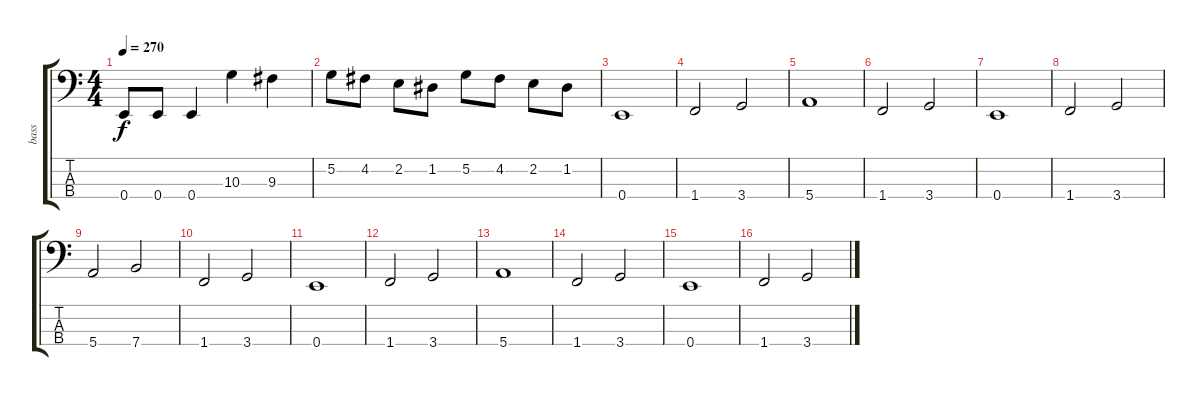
\track ("bass" "bass") {instrument electricbasspick}
\staff {score tabs}
\tuning (G2 D2 A1 E1) {hide}
\ts (4 4)
\tempo 270
\clef f4
\ks c
0.4.8{dy f} 0.4.8 0.4.4 10.3.4 9.3.4 |
5.2.8 4.2.8 2.2.8 1.2.8 5.2.8 4.2.8 2.2.8 1.2.8 |
0.4.1 |
1.4.2 3.4.2 |
5.4.1 |
1.4.2 3.4.2 |
0.4.1 |
1.4.2 3.4.2 |
5.4.2 7.4.2 |
1.4.2 3.4.2 |
0.4.1 |
1.4.2 3.4.2 |
5.4.1 |
1.4.2 3.4.2 |
0.4.1 |
1.4.2 3.4.2
